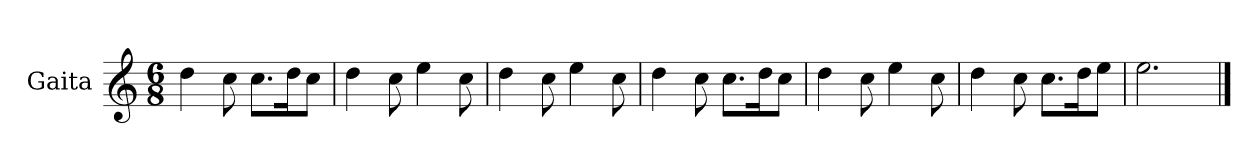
**kern
*part1
*staff1
*I"Gaita
*clefG2
*k[]
*M6/8
=1
4dd\
8cc\
8.cc\L
16dd\K
8cc\J
=2
4dd\
8cc\
4ee\
8cc\
=3
4dd\
8cc\
4ee\
8cc\
=4
4dd\
8cc\
8.cc\L
16dd\K
8cc\J
=5
4dd\
8cc\
4ee\
8cc\
=6
4dd\
8cc\
8.cc\L
16dd\K
8ee\J
=7
2.ee\
==
*-
